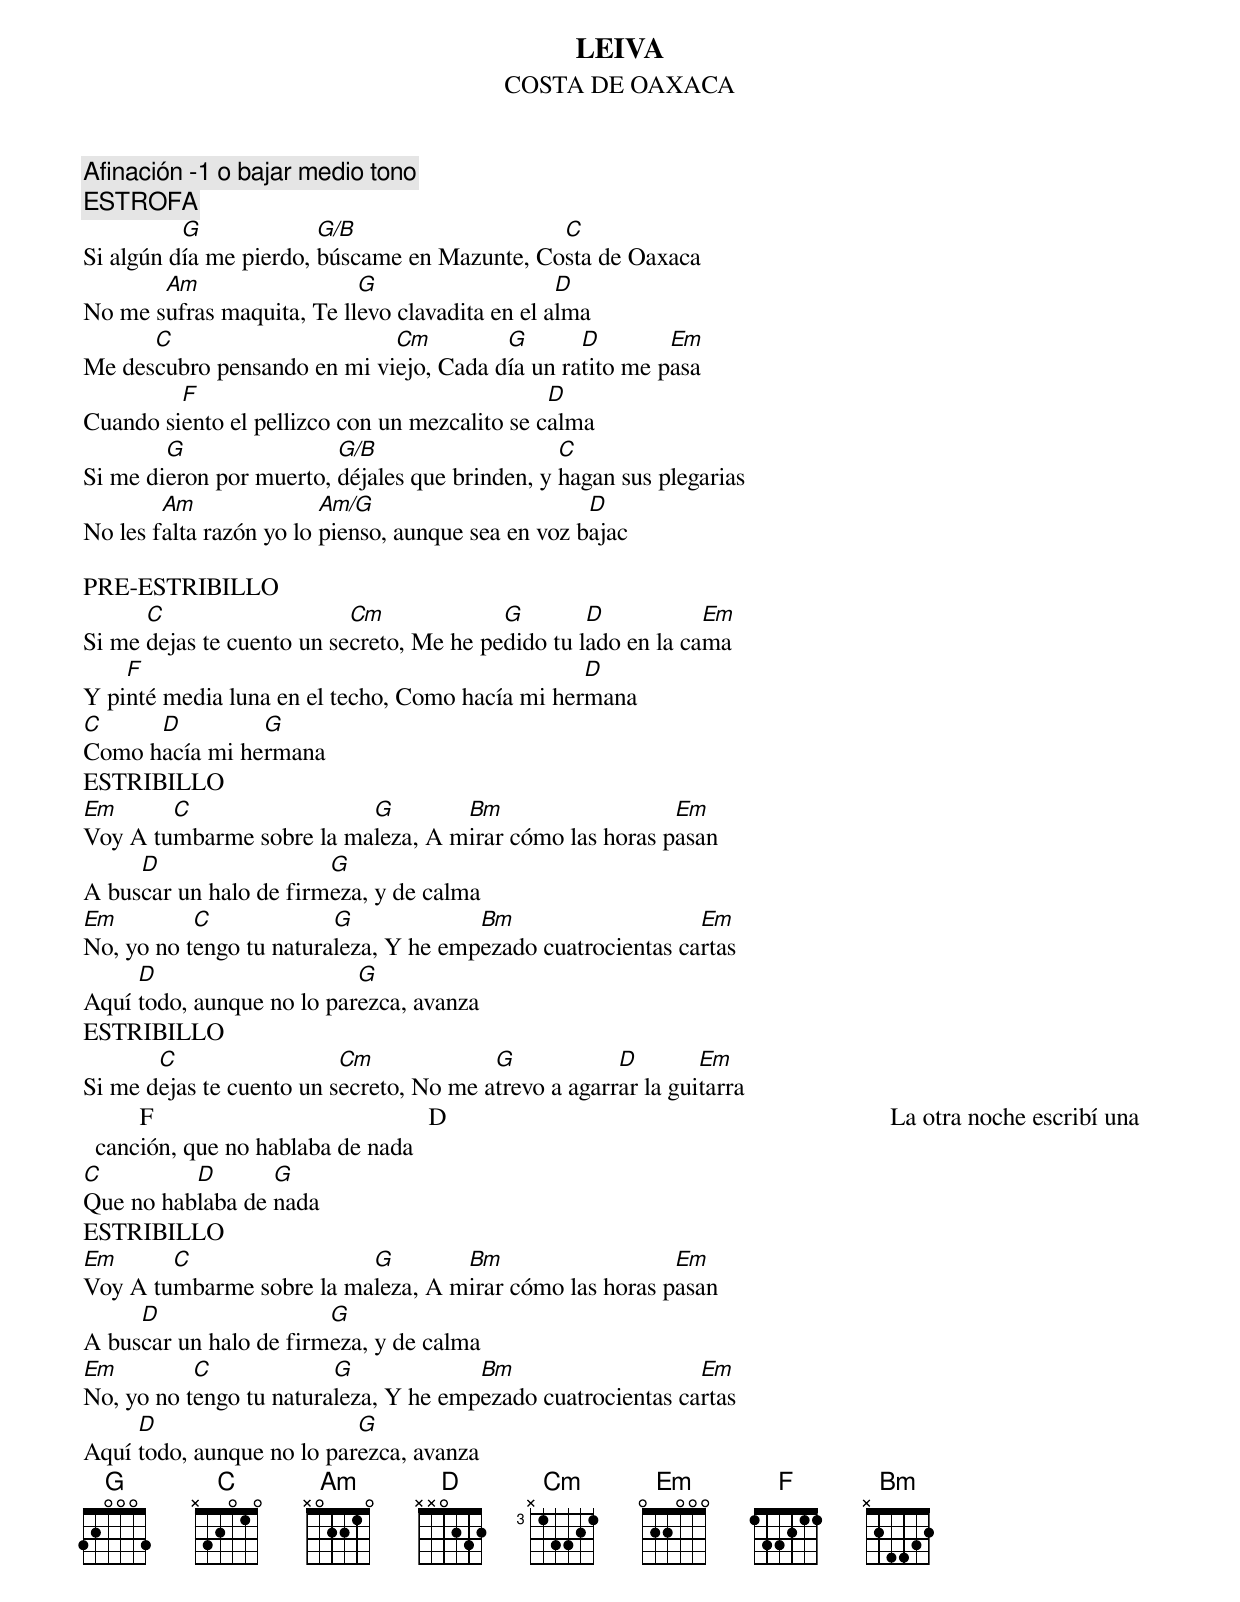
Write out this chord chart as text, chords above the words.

LEIVA
COSTA DE OAXACA
Afinación -1 o bajar medio tono
ESTROFA
          G             G/B                   C
Si algún día me pierdo, búscame en Mazunte, Costa de Oaxaca
       Am                  G                    D
No me sufras maquita, Te llevo clavadita en el alma
      C                      Cm         G       D        Em
Me descubro pensando en mi viejo, Cada día un ratito me pasa
         F                                     D
Cuando siento el pellizco con un mezcalito se calma
        G                G/B                    C
Si me dieron por muerto, déjales que brinden, y hagan sus plegarias
        Am               Am/G                       D
No les falta razón yo lo pienso, aunque sea en voz bajac

PRE-ESTRIBILLO
      C                    Cm             G        D           Em
Si me dejas te cuento un secreto, Me he pedido tu lado en la cama
    F                                            D
Y pinté media luna en el techo, Como hacía mi hermana
C     D         G
Como hacía mi hermana
ESTRIBILLO
Em      C                 G        Bm                   Em
Voy A tumbarme sobre la maleza, A mirar cómo las horas pasan
     D                  G
A buscar un halo de firmeza, y de calma
Em         C             G             Bm                    Em
No, yo no tengo tu naturaleza, Y he empezado cuatrocientas cartas
     D                     G
Aquí todo, aunque no lo parezca, avanza
ESTRIBILLO
       C                  Cm             G            D        Em
Si me dejas te cuento un secreto, No me atrevo a agarrar la guitarra
         F                                            D                                                                       La otra noche escribí una canción, que no hablaba de nada
C         D       G
Que no hablaba de nada
ESTRIBILLO
Em      C                 G        Bm                   Em
Voy A tumbarme sobre la maleza, A mirar cómo las horas pasan
     D                  G
A buscar un halo de firmeza, y de calma
Em         C             G             Bm                    Em
No, yo no tengo tu naturaleza, Y he empezado cuatrocientas cartas
     D                     G
Aquí todo, aunque no lo parezca, avanza
